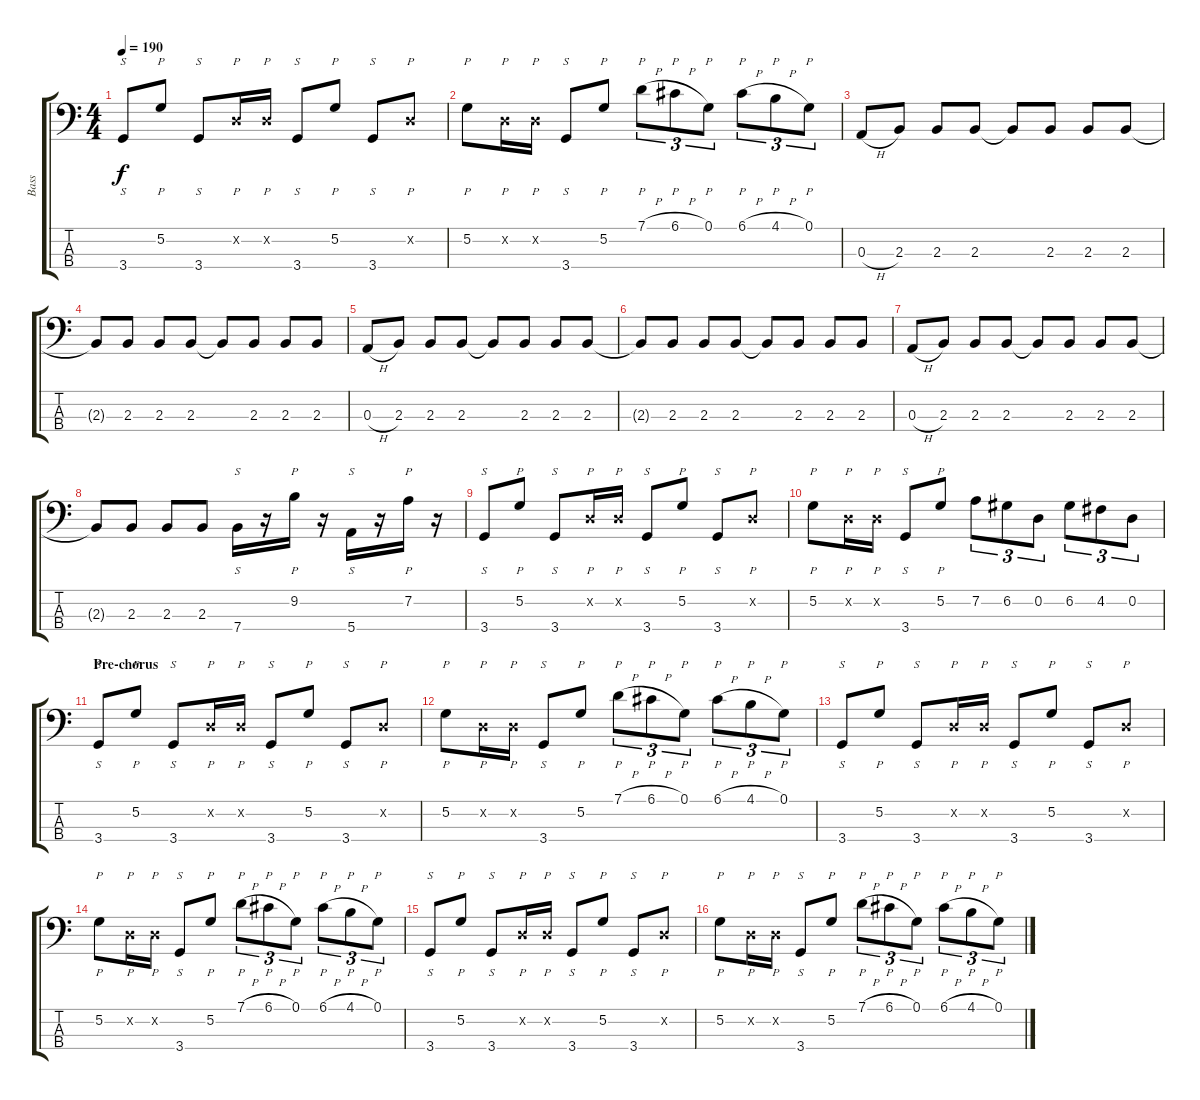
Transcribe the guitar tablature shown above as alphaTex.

\track ("Bass" "Bass") {instrument electricbasspick}
\staff {score tabs}
\tuning (G2 D2 A1 E1) {hide}
\ts (4 4)
\tempo 190
\clef f4
\ks c
3.4.8{s dy f instrument slapbass1} 5.2.8{p} 3.4.8{s} 0.2{x}.16{p} 0.2{x}.16{p} 3.4.8{s} 5.2.8{p} 3.4.8{s} 0.2{x}.8{p} |
5.2.8{p} 0.2{x}.16{p} 0.2{x}.16{p} 3.4.8{s} 5.2.8{p} 7.1{h}.8{p tu (3 2)} 6.1{h}.8{p tu (3 2)} 0.1.8{p tu (3 2)} 6.1{h}.8{p tu (3 2)} 4.1{h}.8{p tu (3 2)} 0.1.8{p tu (3 2)} |
0.3{h}.8{instrument electricbasspick} 2.3.8 2.3.8 2.3.8 2.3{t}.8 2.3.8 2.3.8 2.3.8 |
2.3{t}.8 2.3.8 2.3.8 2.3.8 2.3{t}.8 2.3.8 2.3.8 2.3.8 |
0.3{h}.8{instrument electricbasspick} 2.3.8 2.3.8 2.3.8 2.3{t}.8 2.3.8 2.3.8 2.3.8 |
2.3{t}.8 2.3.8 2.3.8 2.3.8 2.3{t}.8 2.3.8 2.3.8 2.3.8 |
0.3{h}.8 2.3.8 2.3.8 2.3.8 2.3{t}.8 2.3.8 2.3.8 2.3.8 |
2.3{t}.8 2.3.8 2.3.8 2.3.8 7.4.16{s instrument slapbass1} r.16 9.2.16{p} r.16 5.4.16{s} r.16 7.2.16{p} r.16 |
3.4.8{s instrument slapbass1} 5.2.8{p} 3.4.8{s} 0.2{x}.16{p} 0.2{x}.16{p} 3.4.8{s} 5.2.8{p} 3.4.8{s} 0.2{x}.8{p} |
5.2.8{p} 0.2{x}.16{p} 0.2{x}.16{p} 3.4.8{s} 5.2.8{p} 7.2.8{tu (3 2)} 6.2.8{tu (3 2)} 0.2.8{tu (3 2)} 6.2.8{tu (3 2)} 4.2.8{tu (3 2)} 0.2.8{tu (3 2)} |
\section ("" "Pre-chorus")
3.4.8{s instrument slapbass1} 5.2.8{p} 3.4.8{s} 0.2{x}.16{p} 0.2{x}.16{p} 3.4.8{s} 5.2.8{p} 3.4.8{s} 0.2{x}.8{p} |
5.2.8{p} 0.2{x}.16{p} 0.2{x}.16{p} 3.4.8{s} 5.2.8{p} 7.1{h}.8{p tu (3 2)} 6.1{h}.8{p tu (3 2)} 0.1.8{p tu (3 2)} 6.1{h}.8{p tu (3 2)} 4.1{h}.8{p tu (3 2)} 0.1.8{p tu (3 2)} |
3.4.8{s instrument slapbass1} 5.2.8{p} 3.4.8{s} 0.2{x}.16{p} 0.2{x}.16{p} 3.4.8{s} 5.2.8{p} 3.4.8{s} 0.2{x}.8{p} |
5.2.8{p} 0.2{x}.16{p} 0.2{x}.16{p} 3.4.8{s} 5.2.8{p} 7.1{h}.8{p tu (3 2)} 6.1{h}.8{p tu (3 2)} 0.1.8{p tu (3 2)} 6.1{h}.8{p tu (3 2)} 4.1{h}.8{p tu (3 2)} 0.1.8{p tu (3 2)} |
3.4.8{s instrument slapbass1} 5.2.8{p} 3.4.8{s} 0.2{x}.16{p} 0.2{x}.16{p} 3.4.8{s} 5.2.8{p} 3.4.8{s} 0.2{x}.8{p} |
5.2.8{p} 0.2{x}.16{p} 0.2{x}.16{p} 3.4.8{s} 5.2.8{p} 7.1{h}.8{p tu (3 2)} 6.1{h}.8{p tu (3 2)} 0.1.8{p tu (3 2)} 6.1{h}.8{p tu (3 2)} 4.1{h}.8{p tu (3 2)} 0.1.8{p tu (3 2)}
